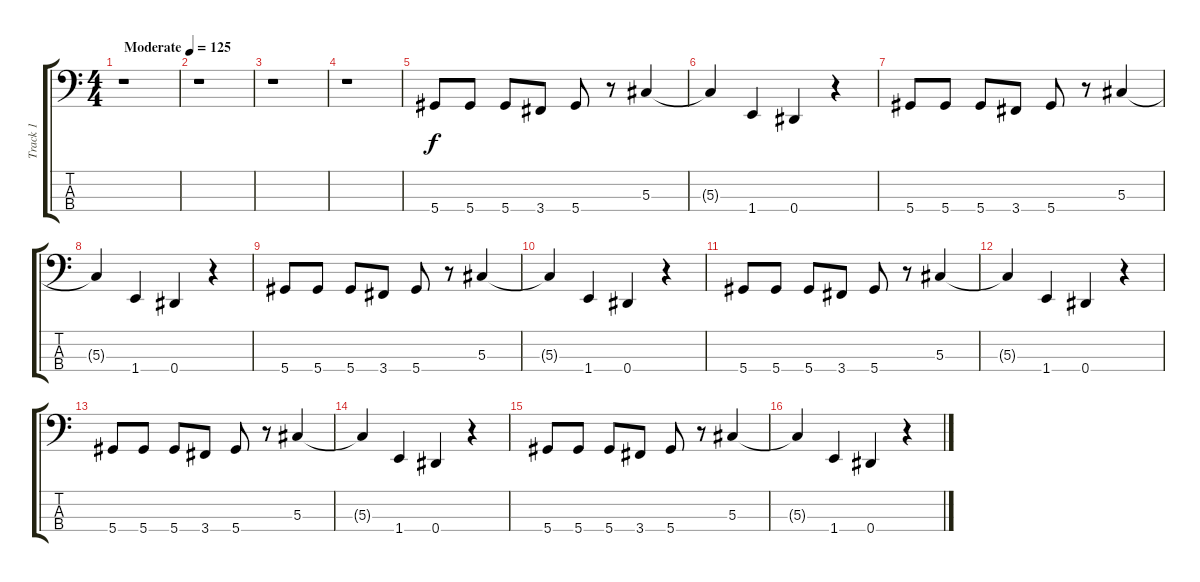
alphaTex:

\track ("Track 1" "Track 1") {instrument electricbasspick}
\staff {score tabs}
\tuning (Gb2 Db2 Ab1 Eb1) {hide}
\ts (4 4)
\tempo (125 "Moderate")
\clef f4
\ks c
r.1{dy f instrument electricbasspick} |
r.1 |
r.1 |
r.1 |
5.4.8 5.4.8 5.4.8 3.4.8 5.4.8 r.8 5.3.4 |
5.3{t}.4 1.4.4 0.4.4 r.4 |
5.4.8 5.4.8 5.4.8 3.4.8 5.4.8 r.8 5.3.4 |
5.3{t}.4 1.4.4 0.4.4 r.4 |
5.4.8 5.4.8 5.4.8 3.4.8 5.4.8 r.8 5.3.4 |
5.3{t}.4 1.4.4 0.4.4 r.4 |
5.4.8 5.4.8 5.4.8 3.4.8 5.4.8 r.8 5.3.4 |
5.3{t}.4 1.4.4 0.4.4 r.4 |
5.4.8 5.4.8 5.4.8 3.4.8 5.4.8 r.8 5.3.4 |
5.3{t}.4 1.4.4 0.4.4 r.4 |
5.4.8 5.4.8 5.4.8 3.4.8 5.4.8 r.8 5.3.4 |
5.3{t}.4 1.4.4 0.4.4 r.4
